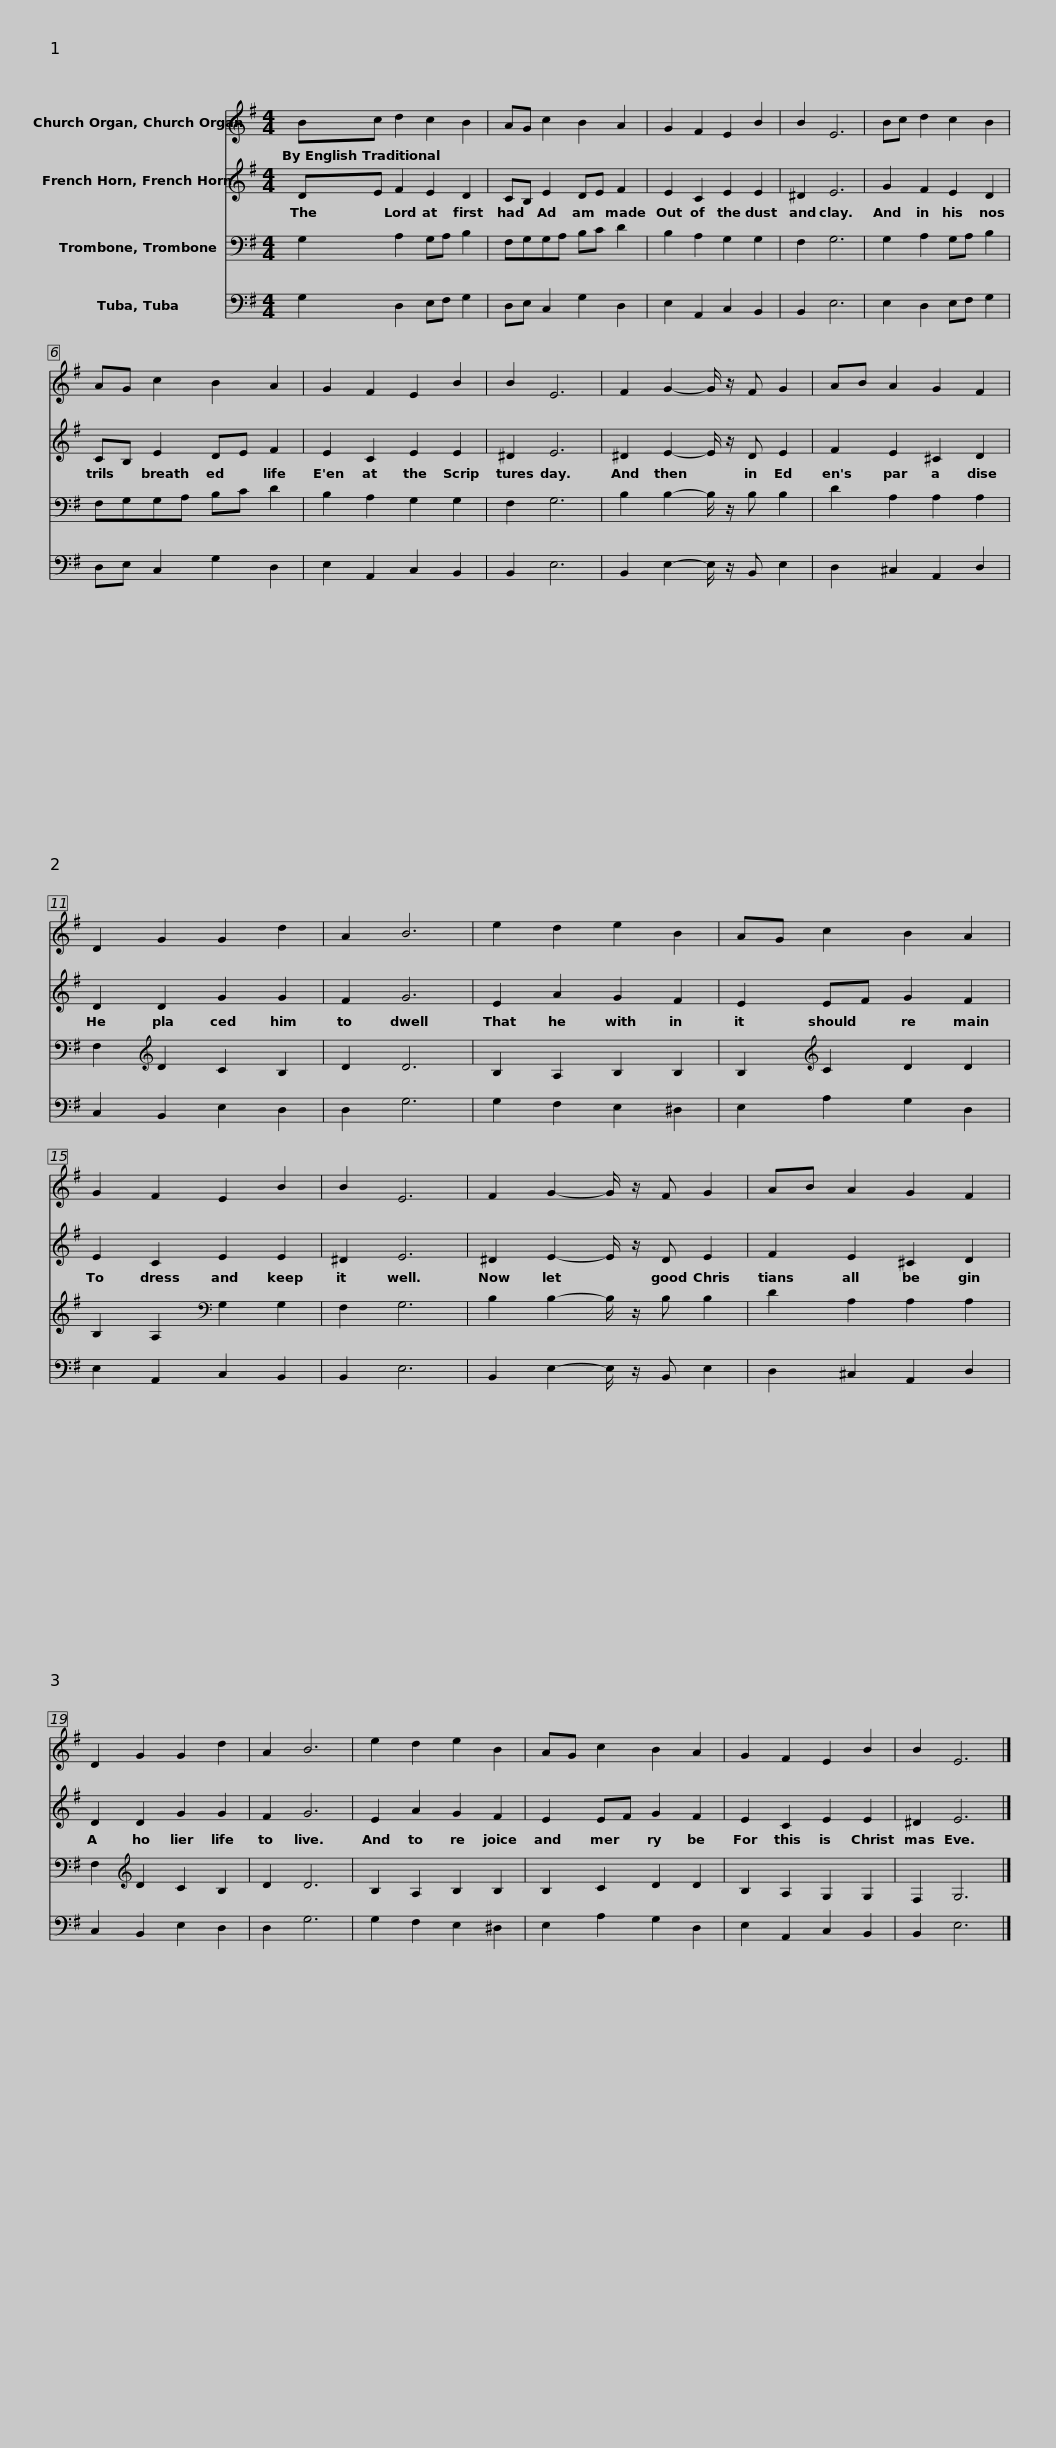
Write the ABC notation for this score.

X:1
%%score 1 2 3 4
L:1/8
M:4/4
I:linebreak $
K:G
V:1 treble
V:2 treble
V:3 bass
V:4 bass
V:1
 Bc d2 c2 B2 | AG c2 B2 A2 | G2 F2 E2 B2 | B2 E6 |$ Bc d2 c2 B2 | %5
 AG c2 B2 A2 | G2 F2 E2 B2 | B2 E6 | F2 G2- G/ z/ F G2 |$ AB A2 G2 F2 | %10
 D2 G2 G2 d2 | A2 B6 | e2 d2 e2 B2 | AG c2 B2 A2 |$ G2 F2 E2 B2 | %15
 B2 E6 | F2 G2- G/ z/ F G2 | AB A2 G2 F2 | D2 G2 G2 d2 | A2 B6 |$ %20
 e2 d2 e2 B2 | AG c2 B2 A2 | G2 F2 E2 B2 | B2 E6 |] %24
V:2
 DE F2 E2 D2 | CB, E2 DE F2 | E2 C2 E2 E2 | ^D2 E6 |$ G2 F2 E2 D2 | %5
 CB, E2 DE F2 | E2 C2 E2 E2 | ^D2 E6 | ^D2 E2- E/ z/ D E2 |$ F2 E2 ^C2 D2 | %10
 D2 D2 G2 G2 | F2 G6 | E2 A2 G2 F2 | E2 EF G2 F2 |$ E2 C2 E2 E2 | %15
 ^D2 E6 | ^D2 E2- E/ z/ D E2 | F2 E2 ^C2 D2 | D2 D2 G2 G2 | F2 G6 |$ %20
 E2 A2 G2 F2 | E2 EF G2 F2 | E2 C2 E2 E2 | ^D2 E6 |] %24
V:3
 G,2 A,2 G,A, B,2 | F,G,G,A, B,C D2 | B,2 A,2 G,2 G,2 | F,2 G,6 |$ G,2 A,2 G,A, B,2 | %5
 F,G,G,A, B,C D2 | B,2 A,2 G,2 G,2 | F,2 G,6 | B,2 B,2- B,/ z/ B, B,2 |$ D2 A,2 A,2 A,2 | %10
 F,2[K:treble] D2 C2 B,2 | D2 D6 | B,2 A,2 B,2 B,2 | B,2[K:treble] C2 D2 D2 |$ B,2 A,2[K:bass] G,2 G,2 | %15
 F,2 G,6 | B,2 B,2- B,/ z/ B, B,2 | D2 A,2 A,2 A,2 | F,2[K:treble] D2 C2 B,2 | D2 D6 |$ %20
 B,2 A,2 B,2 B,2 | B,2 C2 D2 D2 | B,2 A,2 G,2 G,2 | F,2 G,6 |] %24
V:4
 G,2 D,2 E,F, G,2 | D,E, C,2 G,2 D,2 | E,2 A,,2 C,2 B,,2 | B,,2 E,6 |$ E,2 D,2 E,F, G,2 | %5
 D,E, C,2 G,2 D,2 | E,2 A,,2 C,2 B,,2 | B,,2 E,6 | B,,2 E,2- E,/ z/ B,, E,2 |$ D,2 ^C,2 A,,2 D,2 | %10
 C,2 B,,2 E,2 D,2 | D,2 G,6 | G,2 F,2 E,2 ^D,2 | E,2 A,2 G,2 D,2 |$ E,2 A,,2 C,2 B,,2 | %15
 B,,2 E,6 | B,,2 E,2- E,/ z/ B,, E,2 | D,2 ^C,2 A,,2 D,2 | C,2 B,,2 E,2 D,2 | D,2 G,6 |$ %20
 G,2 F,2 E,2 ^D,2 | E,2 A,2 G,2 D,2 | E,2 A,,2 C,2 B,,2 | B,,2 E,6 |] %24
